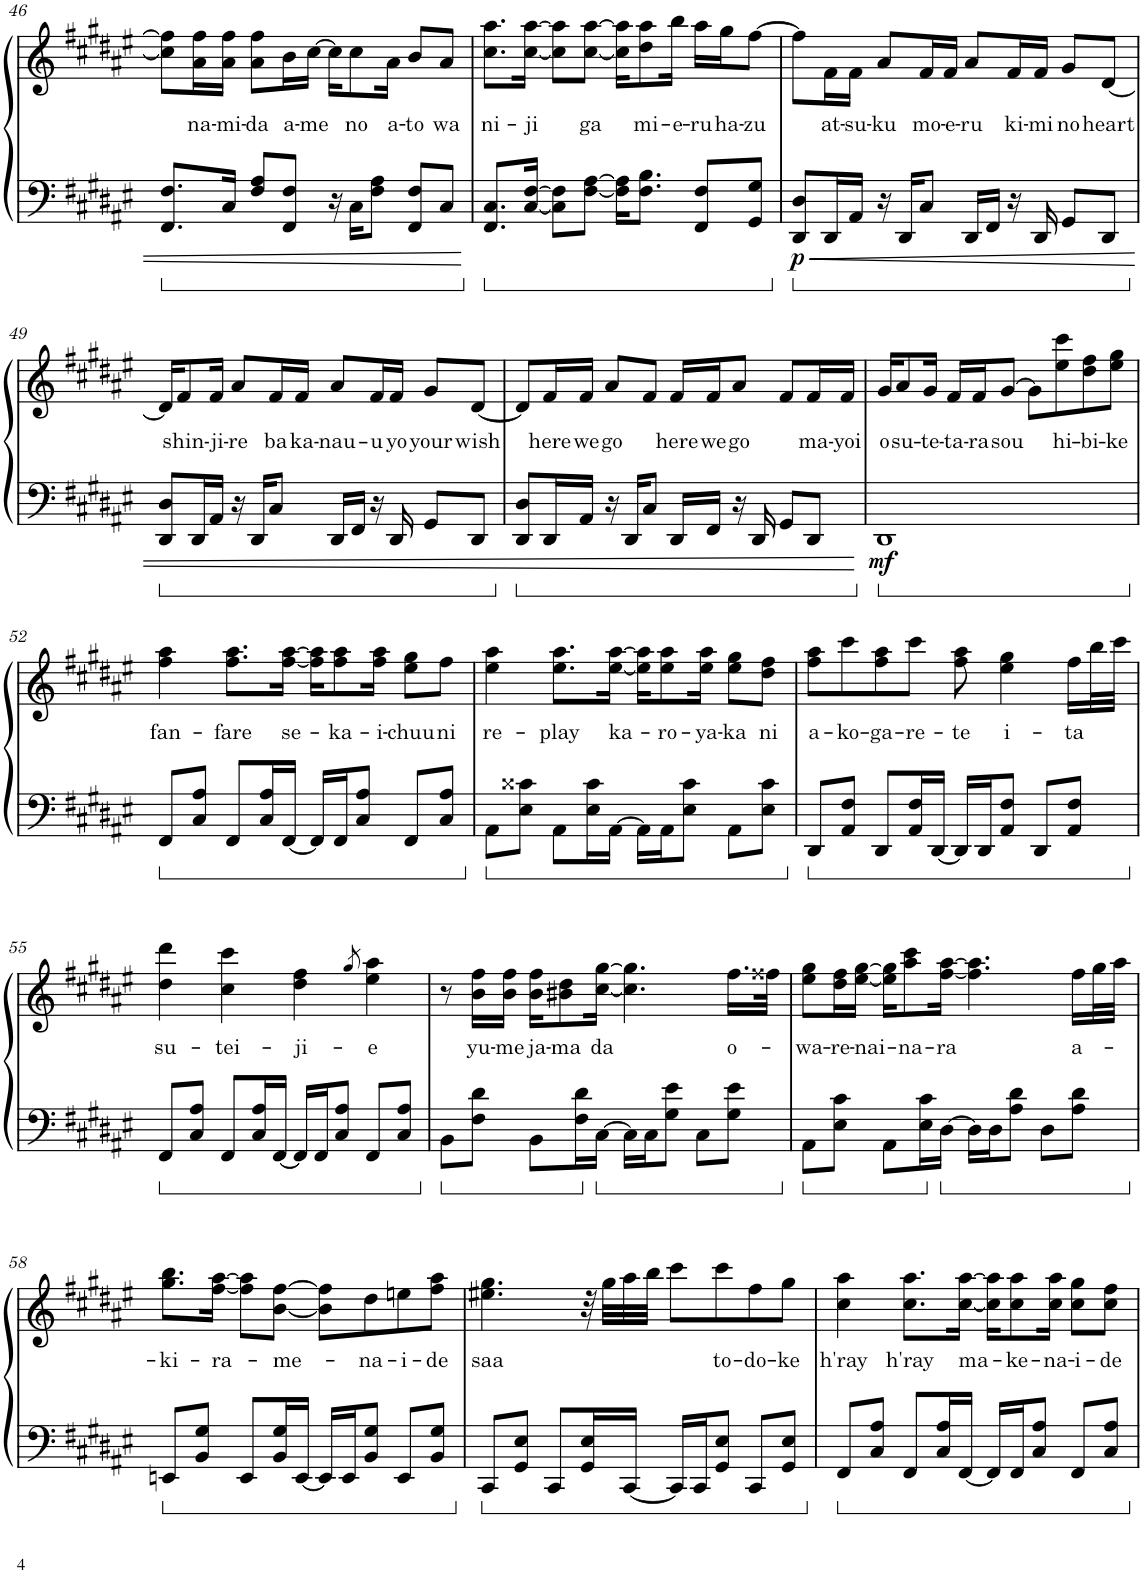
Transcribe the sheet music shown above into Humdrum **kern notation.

**kern	**kern	**text	**dynam
*part1	*part1	*part1	*part1
*staff2	*staff1	*staff1	*staff1/2
*I"Piano	*	*	*
*I'Pno.	*	*	*
!!LO:PB:g=z
*clefF4	*clefG2	*	*
*k[f#c#g#d#a#e#]	*k[f#c#g#d#a#e#]	*	*
*M4/4	*M4/4	*	*
=46	=46	=46	=46
8.FF#/ 8.F#/L	8cc#\] 8ff#\]L	.	.
!	!	!LO:LY:b	!
.	16a#\ 16ff#\L	na-	.
!	!	!LO:LY:b	!
16C#/Jk	16a#\ 16ff#\JJ	-mi-	.
!	!	!LO:LY:b	!
8F#/ 8A#/L	8a#\ 8ff#\L	-da	.
!	!	!LO:LY:b	!
8FF#/ 8F#/J	16b\L	a-	.
!	!	!LO:LY:b	!
.	[16cc#\JJ	-me	.
16r	16cc#\KL]	.	.
!	!	!LO:LY:b	!
16C#\KL	8cc#\	no	.
8F#\ 8A#\J	.	.	.
!	!	!LO:LY:b	!
.	16a#\Jk	a-	.
!	!	!LO:LY:b	!
8FF#/ 8F#/L	8b/L	-to	.
!	!	!LO:LY:b	!
8C#/J	8a#/J	wa	.
=47	=47	=47	=47
!	!	!LO:LY:b	!
8.FF#/ 8.C#/L	8.cc#\ 8.aa#\L	ni-	.
!	!	!LO:LY:b	!
[16C#/ [16F#/Jk	[16cc#\ [16aa#\Jk	-ji	.
8C#\] 8F#\]L	8cc#\] 8aa#\]L	.	.
!	!	!LO:LY:b	!
[8F#\ [8A#\J	[8cc#\ [8aa#\J	ga	.
16F#\] 16A#\]KL	16cc#\] 16aa#\]KL	.	.
!	!	!LO:LY:b	!
8.F#\ 8.B\J	8dd#\ 8aa#\	mi-	.
!	!	!LO:LY:b	!
.	16bb\Jk	-e-	.
!	!	!LO:LY:b	!
8FF#/ 8F#/L	16aa#\LL	-ru	.
!	!	!LO:LY:b	!
.	16gg#\J	ha-	.
!	!	!LO:LY:b	!
8GG#/ 8G#/J	[8ff#\J	-zu	.
=48	=48	=48	=48
!	!	!	!LO:DY:b=2
8DD#/ 8D#/L	8ff#\L]	.	p
!	!	!LO:LY:b	!
16DD#/L	16f#\L	at-	.
!	!	!LO:LY:b	!
16AA#/JJ	16f#\JJ	-su-	.
!	!	!LO:LY:b	!
16r	8a#/L	-ku	.
16DD#/KL	.	.	.
!	!	!LO:LY:b	!
8C#/J	16f#/L	mo-	.
!	!	!LO:LY:b	!
.	16f#/JJ	-e-	.
!	!	!LO:LY:b	!
16DD#/LL	8a#/L	-ru	.
16FF#/JJ	.	.	.
!	!	!LO:LY:b	!
16r	16f#/L	ki-	.
!	!	!LO:LY:b	!
16DD#/	16f#/JJ	-mi	.
!	!	!LO:LY:b	!
8GG#/L	8g#/L	no	.
!	!	!LO:LY:b	!
8DD#/J	[8d#/J	heart	.
!!LO:LB:g=z
=49	=49	=49	=49
8DD#/ 8D#/L	16d#/KL]	.	.
!	!	!LO:LY:b	!
.	8f#/	shin-	.
16DD#/L	.	.	.
!	!	!LO:LY:b	!
16AA#/JJ	16f#/Jk	-ji-	.
!	!	!LO:LY:b	!
16r	8a#/L	-re	.
16DD#/KL	.	.	.
!	!	!LO:LY:b	!
8C#/J	16f#/L	ba	.
!	!	!LO:LY:b	!
.	16f#/JJ	ka-	.
!	!	!LO:LY:b	!
16DD#/LL	8a#/L	-nau-	.
16FF#/JJ	.	.	.
!	!	!LO:LY:b	!
16r	16f#/L	-u	.
!	!	!LO:LY:b	!
16DD#/	16f#/JJ	yo	.
!	!	!LO:LY:b	!
8GG#/L	8g#/L	your	.
!	!	!LO:LY:b	!
8DD#/J	[8d#/J	wish	.
=50	=50	=50	=50
8DD#/ 8D#/L	8d#/L]	.	.
!	!	!LO:LY:b	!
16DD#/L	16f#/L	here	.
!	!	!LO:LY:b	!
16AA#/JJ	16f#/JJ	we	.
!	!	!LO:LY:b	!
16r	8a#/L	go	.
16DD#/KL	.	.	.
8C#/J	8f#/J	.	.
!	!	!LO:LY:b	!
16DD#/LL	16f#/LL	here	.
!	!	!LO:LY:b	!
16FF#/JJ	16f#/J	we	.
!	!	!LO:LY:b	!
16r	8a#/J	go	.
16DD#/	.	.	.
8GG#/L	8f#/L	.	.
!	!	!LO:LY:b	!
8DD#/J	16f#/L	ma-	.
!	!	!LO:LY:b	!
.	16f#/JJ	-yoi	.
=51	=51	=51	=51
!	!	!LO:LY:b	!LO:DY:b=2
1DD#	16g#/KL	o	mf
!	!	!LO:LY:b	!
.	8a#/	su-	.
!	!	!LO:LY:b	!
.	16g#/Jk	-te-	.
!	!	!LO:LY:b	!
.	16f#/LL	-ta-	.
!	!	!LO:LY:b	!
.	16f#/J	-ra	.
!	!	!LO:LY:b	!
.	[8g#/J	sou	.
.	8g#\L]	.	.
!	!	!LO:LY:b	!
.	8ee#\ 8ccc#\	hi-	.
!	!	!LO:LY:b	!
.	8dd#\ 8ff#\	-bi-	.
!	!	!LO:LY:b	!
.	8ee#\ 8gg#\J	-ke	.
!!LO:LB:g=z
=52	=52	=52	=52
!	!	!LO:LY:b	!
8FF#/L	4ff#\ 4aa#\	fan-	.
8C#/ 8A#/J	.	.	.
!	!	!LO:LY:b	!
8FF#/L	8.ff#\ 8.aa#\L	-fare	.
16C#/ 16A#/L	.	.	.
!	!	!LO:LY:b	!
[16FF#/JJ	[16ff#\ [16aa#\Jk	se-	.
16FF#/LL]	16ff#\] 16aa#\]KL	.	.
!	!	!LO:LY:b	!
16FF#/J	8ff#\ 8aa#\	-ka-	.
8C#/ 8A#/J	.	.	.
!	!	!LO:LY:b	!
.	16ff#\ 16aa#\Jk	-i-	.
!	!	!LO:LY:b	!
8FF#/L	8ee#\ 8gg#\L	-chuu	.
!	!	!LO:LY:b	!
8C#/ 8A#/J	8ff#\J	ni	.
=53	=53	=53	=53
!	!	!LO:LY:b	!
8AA#\L	4ee#\ 4aa#\	re-	.
8E#\ 8c##X\J	.	.	.
!	!	!LO:LY:b	!
8AA#\L	8.ee#\ 8.aa#\L	-play	.
16E#\ 16c##\L	.	.	.
!	!	!LO:LY:b	!
[16AA#\JJ	[16ee#\ [16aa#\Jk	ka-	.
16AA#\LL]	16ee#\] 16aa#\]KL	.	.
!	!	!LO:LY:b	!
16AA#\J	8ee#\ 8aa#\	-ro-	.
8E#\ 8c##\J	.	.	.
!	!	!LO:LY:b	!
.	16ee#\ 16aa#\Jk	-ya-	.
!	!	!LO:LY:b	!
8AA#\L	8ee#\ 8gg#\L	-ka	.
!	!	!LO:LY:b	!
8E#\ 8c##\J	8dd#\ 8ff#\J	ni	.
=54	=54	=54	=54
!	!	!LO:LY:b	!
8DD#/L	8ff#\ 8aa#\L	a-	.
!	!	!LO:LY:b	!
8AA#/ 8F#/J	8ccc#\	-ko-	.
!	!	!LO:LY:b	!
8DD#/L	8ff#\ 8aa#\	-ga-	.
!	!	!LO:LY:b	!
16AA#/ 16F#/L	8ccc#\J	-re-	.
[16DD#/JJ	.	.	.
!	!	!LO:LY:b	!
16DD#/LL]	8ff#\ 8aa#\	-te	.
16DD#/J	.	.	.
!	!	!LO:LY:b	!
8AA#/ 8F#/J	4ee#\ 4gg#\	i-	.
8DD#/L	.	.	.
!	!	!LO:LY:b	!
8AA#/ 8F#/J	16ff#\LL	-ta	.
.	32bb\L	.	.
.	32ccc#\JJJ	.	.
!!LO:LB:g=z
=55	=55	=55	=55
!	!	!LO:LY:b	!
8FF#/L	4dd#\ 4ddd#\	su-	.
8C#/ 8A#/J	.	.	.
!	!	!LO:LY:b	!
8FF#/L	4cc#\ 4ccc#\	-tei-	.
16C#/ 16A#/L	.	.	.
[16FF#/JJ	.	.	.
!	!	!LO:LY:b	!
16FF#/LL]	4dd#\ 4ff#\	-ji-	.
16FF#/J	.	.	.
8C#/ 8A#/J	.	.	.
.	8qgg#/	.	.
!	!	!LO:LY:b	!
8FF#/L	4ee#\ 4aa#\	-e	.
8C#/ 8A#/J	.	.	.
=56	=56	=56	=56
8BB\L	8r	.	.
!	!	!LO:LY:b	!
8F#\ 8d#\J	16b\ 16ff#\LL	yu-	.
!	!	!LO:LY:b	!
.	16b\ 16ff#\JJ	-me	.
!	!	!LO:LY:b	!
8BB\L	16b\ 16ff#\KL	ja-	.
!	!	!LO:LY:b	!
.	8b#X\ 8dd#\	-ma	.
16F#\ 16d#\L	.	.	.
!	!	!LO:LY:b	!
[16C#\JJ	[16cc#\ [16gg#\Jk	da	.
16C#\LL]	4.cc#\] 4.gg#\]	.	.
16C#\J	.	.	.
8G#\ 8e#\J	.	.	.
8C#\L	.	.	.
!	!	!LO:LY:b	!
8G#\ 8e#\J	16.ff#\LL	o-	.
.	32ff##X\JJk	.	.
=57	=57	=57	=57
!	!	!LO:LY:b	!
8AA#\L	8ee#\ 8gg#\L	-wa-	.
!	!	!LO:LY:b	!
8E#\ 8c#\J	16dd#\ 16ff#\L	-re-	.
!	!	!LO:LY:b	!
.	[16ee#\ [16gg#\JJ	-nai-	.
8AA#\L	16ee#\] 16gg#\]KL	.	.
!	!	!LO:LY:b	!
.	8aa#\ 8ccc#\	-na-	.
16E#\ 16c#\L	.	.	.
!	!	!LO:LY:b	!
[16D#\JJ	[16ff#\ [16aa#\Jk	-ra	.
16D#\LL]	4.ff#\] 4.aa#\]	.	.
16D#\J	.	.	.
8A#\ 8d#\J	.	.	.
8D#\L	.	.	.
!	!	!LO:LY:b	!
8A#\ 8d#\J	16ff#\LL	a-	.
.	32gg#\L	.	.
.	32aa#\JJJ	.	.
!!LO:LB:g=z
=58	=58	=58	=58
!	!	!LO:LY:b	!
8EEn/L	8.gg#\ 8.bb\L	-ki-	.
8BB/ 8G#/J	.	.	.
!	!	!LO:LY:b	!
.	[16ff#\ [16aa#\Jk	-ra-	.
8EE/L	8ff#\] 8aa#\]L	.	.
!	!	!LO:LY:b	!
16BB/ 16G#/L	[8b\ [8ff#\J	-me-	.
[16EE/JJ	.	.	.
16EE/LL]	8b\] 8ff#\]L	.	.
16EE/J	.	.	.
!	!	!LO:LY:b	!
8BB/ 8G#/J	8dd#\	-na-	.
!	!	!LO:LY:b	!
8EE/L	8een\	-i-	.
!	!	!LO:LY:b	!
8BB/ 8G#/J	8ff#\ 8aa#\J	-de	.
=59	=59	=59	=59
!	!	!LO:LY:b	!
8CC#/L	4.ee#X\ 4.gg#\	saa	.
8GG#/ 8E#/J	.	.	.
8CC#/L	.	.	.
16GG#/ 16E#/L	32r	.	.
.	32gg#\LLL	.	.
[16CC#/JJ	32aa#\	.	.
.	32bb\JJJ	.	.
16CC#/LL]	8ccc#\L	.	.
16CC#/J	.	.	.
!	!	!LO:LY:b	!
8GG#/ 8E#/J	8ccc#\	to-	.
!	!	!LO:LY:b	!
8CC#/L	8ff#\	-do-	.
!	!	!LO:LY:b	!
8GG#/ 8E#/J	8gg#\J	-ke	.
=60	=60	=60	=60
!	!	!LO:LY:b	!
8FF#/L	4cc#\ 4aa#\	h'ray	.
8C#/ 8A#/J	.	.	.
!	!	!LO:LY:b	!
8FF#/L	8.cc#\ 8.aa#\L	h'ray	.
16C#/ 16A#/L	.	.	.
!	!	!LO:LY:b	!
[16FF#/JJ	[16cc#\ [16aa#\Jk	ma-	.
16FF#/LL]	16cc#\] 16aa#\]KL	.	.
!	!	!LO:LY:b	!
16FF#/J	8cc#\ 8aa#\	-ke-	.
8C#/ 8A#/J	.	.	.
!	!	!LO:LY:b	!
.	16cc#\ 16aa#\Jk	-na-	.
!	!	!LO:LY:b	!
8FF#/L	8cc#\ 8gg#\L	-i-	.
!	!	!LO:LY:b	!
8C#/ 8A#/J	8cc#\ 8ff#\J	-de	.
=	=	=	=
*-	*-	*-	*-
